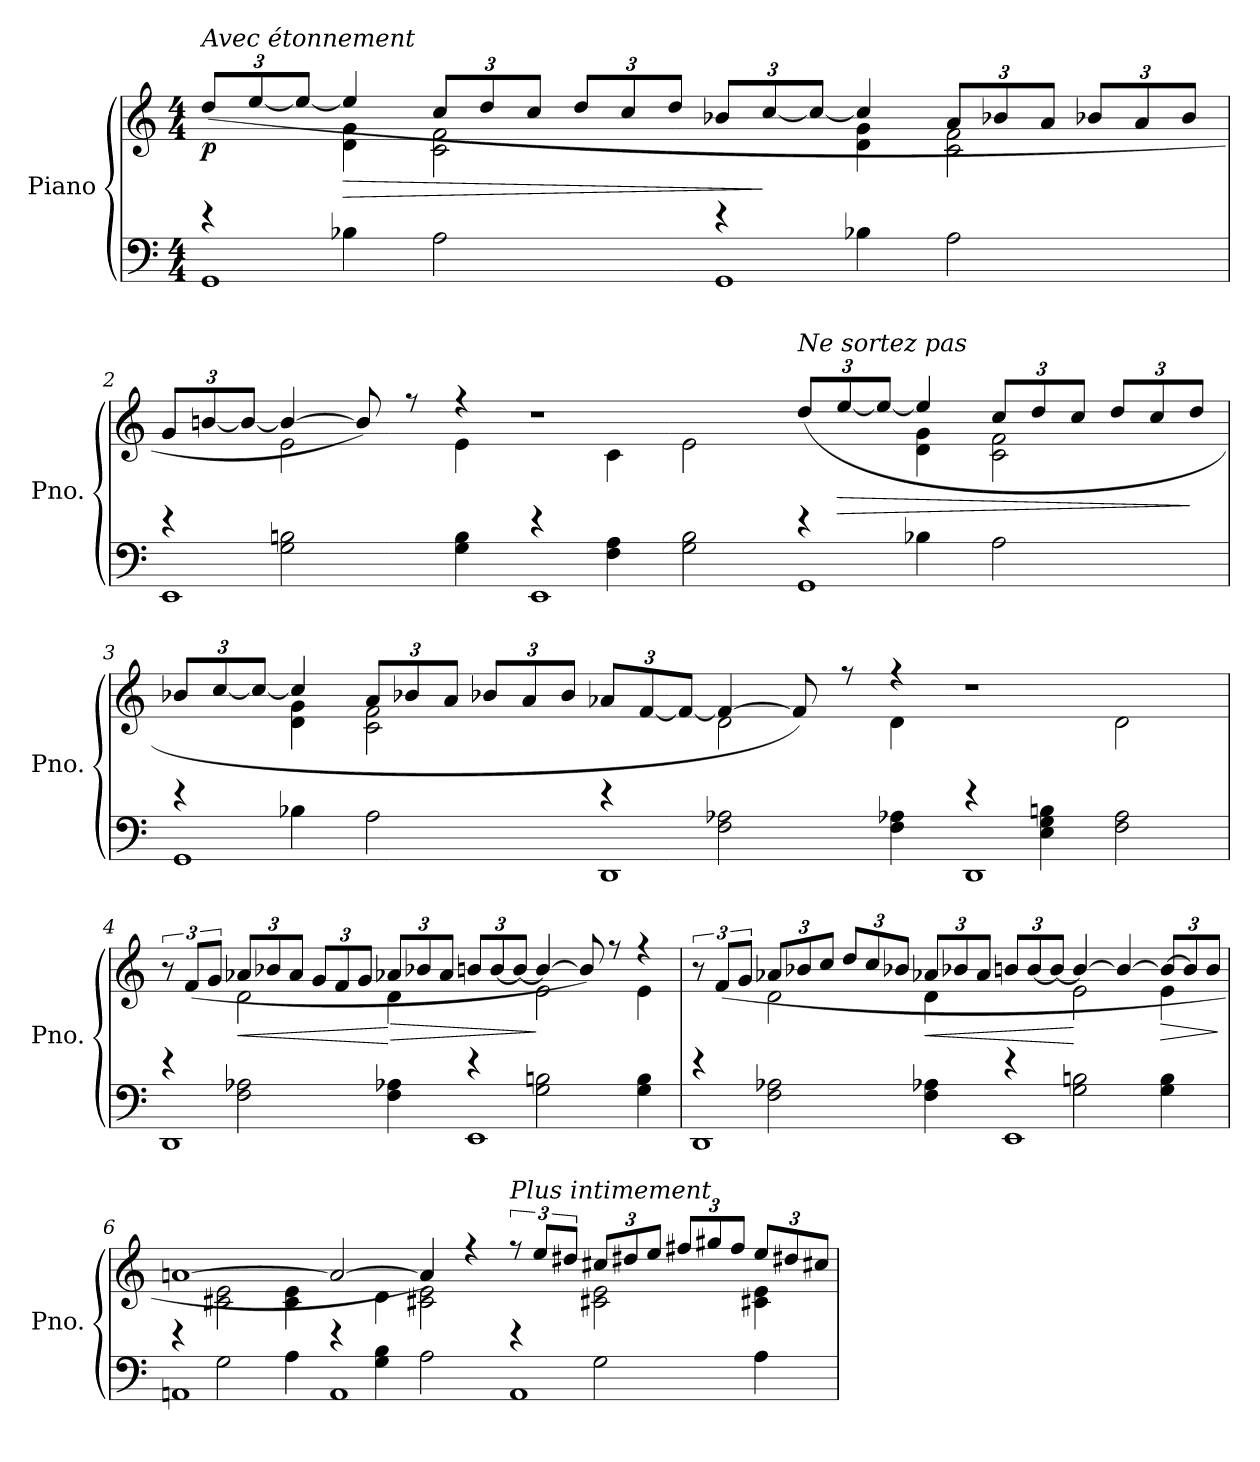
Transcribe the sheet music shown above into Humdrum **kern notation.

**kern	**kern	**dynam
*part1	*part1	*part1
*staff2	*staff1	*staff1/2
*I"Piano	*	*
*I'Pno.	*	*
*clefF4	*clefG2	*
*k[]	*k[]	*
*M4/4	*M4/4	*
*MM80	*MM80	*
=1	=1	=1
*^	*	*
*	*^	*	*
*	*	*	*Xbrackettup	*
*	*	*	*^	*
!	!	!	!LO:TX:a:i:t=Avec étonnement	!	!
!	!	!	!	!	!LO:DY:b
4re	4rAyy	1GG	(12dd/L	4ryy	p
.	.	.	[12ee/	.	.
.	.	.	12ee/J_	.	.
!	!	!	!	!	!LO:HP:b
2.ryy	4B-X\	.	4ee/]	4d\ 4g\	>
.	2A\	.	12cc/L	2c\ 2f\	.
.	.	.	12dd/	.	.
.	.	.	12cc/J	.	.
.	.	.	12dd/L	.	.
.	.	.	12cc/	.	.
.	.	.	12dd/J	.	.
4re	4rAyy	1GG	12b-X/L	4ryy	.
.	.	.	[12cc/	.	]
.	.	.	12cc/J_	.	.
2.ryy	4B-X\	.	4cc/]	4d\ 4g\	.
.	2A\	.	12a/L	2c\ 2f\	.
.	.	.	12b-X/	.	.
.	.	.	12a/J	.	.
.	.	.	12b-X/L	.	.
.	.	.	12a/	.	.
.	.	.	12b-/J	.	.
!!LO:LB:g=z	!!
=2	=2	=2	=2	=2	=2
4re	4rAyy	1EE	12g/L	4ryy	.
.	.	.	[12bn/	.	.
.	.	.	12b/J_	.	.
2.ryy	2G\ 2Bn\	.	4b/_	2e\	.
.	.	.	8b/])	.	.
.	.	.	8rff	.	.
.	4G\ 4B\	.	4rff	4e\	.
4re	4ryy	1EE	1rdd	4ryy	.
2.ryy	4F\ 4A\	.	.	4c\	.
.	2G\ 2B\	.	.	2e\	.
!	!	!	!LO:TX:a:i:t=Ne sortez pas	!	!
4re	4rAyy	1GG	(>12dd/L	4ryy	.
!	!	!	!	!	!LO:HP:b
.	.	.	[12ee/	.	>
.	.	.	12ee/J_	.	.
2.ryy	4B-X\	.	4ee/]	4d\ 4g\	.
.	2A\	.	12cc/L	2c\ 2f\	.
.	.	.	12dd/	.	.
.	.	.	12cc/J	.	.
.	.	.	12dd/L	.	.
.	.	.	12cc/	.	.
.	.	.	12dd/J	.	]
!!LO:LB:g=z	!!
=3	=3	=3	=3	=3	=3
4re	4rAyy	1GG	12b-X/L	4ryy	.
.	.	.	[12cc/	.	.
.	.	.	12cc/J_	.	.
2.ryy	4B-X\	.	4cc/]	4d\ 4g\	.
.	2A\	.	12a/L	2c\ 2f\	.
.	.	.	12b-X/	.	.
.	.	.	12a/J	.	.
.	.	.	12b-X/L	.	.
.	.	.	12a/	.	.
.	.	.	12b-/J	.	.
4re	4rAyy	1DD	12a-X/L	4ryy	.
.	.	.	[12f/	.	.
.	.	.	12f/J_	.	.
2.ryy	2F\ 2A-X\	.	4f/_	2d\	.
.	.	.	8f/])	.	.
.	.	.	8rff	.	.
.	4F\ 4A-X\	.	4rff	4d\	.
4re	4rAyy	1DD	1rdd	2ryy	.
4ryy	4E\ 4G\ 4Bn\	.	.	.	.
2ryy	2F\ 2A-\	.	.	2d\	.
!!LO:LB:g=z	!!
=4	=4	=4	=4	=4	=4
*	*	*	*brackettup	*	*
4re	4rAyy	1DD	12r	4ryy	.
.	.	.	(>12f/L	.	.
.	.	.	12g/J	.	.
*	*	*	*Xbrackettup	*	*
!	!	!	!	!	!LO:HP:b
2.ryy	2F\ 2A-X\	.	12a-X/L	2d\	<
.	.	.	12b-X/	.	.
.	.	.	12a-/J	.	.
.	.	.	12g/L	.	.
.	.	.	12f/	.	.
.	.	.	12g/J	.	.
!	!	!	!	!	!LO:HP:n=1:b
.	4F\ 4A-X\	.	12a-X/L	4d\	[ >
.	.	.	12b-X/	.	.
.	.	.	12a-/J	.	.
4re	4rAyy	1EE	12bn/L	4ryy	.
.	.	.	[12b/	.	.
.	.	.	12b/J_	.	.
2.ryy	2G\ 2Bn\	.	4b/_	2e\	]
.	.	.	8b/])	.	.
.	.	.	8rff	.	.
.	4G\ 4B\	.	4rff	4e\	.
!!LO:PB:g=z	!!
=5	=5	=5	=5	=5	=5
*	*	*	*brackettup	*	*
4re	4rAyy	1DD	12r	4ryy	.
.	.	.	(12f/L	.	.
.	.	.	12g/J	.	.
*	*	*	*Xbrackettup	*	*
2.ryy	2F\ 2A-X\	.	12a-X/L	2d\	.
.	.	.	12b-X/	.	.
.	.	.	12cc/J	.	.
.	.	.	12dd/L	.	.
.	.	.	12cc/	.	.
.	.	.	12b-X/J	.	.
!	!	!	!	!	!LO:HP:b
.	4F\ 4A-X\	.	12a-X/L	4d\	<
.	.	.	12b-X/	.	.
.	.	.	12a-/J	.	.
4re	4rAyy	1EE	12bn/L	4ryy	.
.	.	.	[12b/	.	.
.	.	.	12b/J_	.	.
2.ryy	2G\ 2Bn\	.	4b/_	2e\	[
.	.	.	4b/_	.	.
!	!	!	!	!	!LO:HP:b
.	4G\ 4B\	.	12b/L_	4e\	>
.	.	.	12b/]	.	.
.	.	.	12b/J	.	.
*v	*v	*v	*	*	*
*	*v	*v	*
.	.	]
!!LO:PB:g=z
=6	=6	=6
*^	*^	*
*	*^	*	*	*
4re	4rAyy	1AAn	[1an	4ryy	.
2.ryy	2G\	.	.	2c#X\ 2e\	.
.	4A\	.	.	4c#\ 4e\	.
4re	4ryy	1AA	2a/_	4ryy	.
2.ryy	4G\ 4B\	.	.	4d\	.
.	2A\	.	4a/])	2c#X\ 2e\	.
.	.	.	4rff	.	.
*	*	*	*brackettup	*	*
!	!	!	!LO:TX:a:i:t=Plus intimement	!	!
4re	4rAyy	1AA	12rff	4ryy	.
.	.	.	12ee/L	.	.
.	.	.	12dd#X/J	.	.
*	*	*	*Xbrackettup	*	*
2.ryy	2G\	.	12cc#X/L	2c#X\ 2e\	.
.	.	.	12dd#X/	.	.
.	.	.	12ee/J	.	.
.	.	.	12ff#X/L	.	.
.	.	.	12gg#X/	.	.
.	.	.	12ff#/J	.	.
.	4A\	.	12ee/L	4c#X\ 4e\	.
.	.	.	12dd#X/	.	.
.	.	.	12cc#X/J	.	.
*v	*v	*v	*	*	*
*	*v	*v	*
=	=	=
*-	*-	*-
